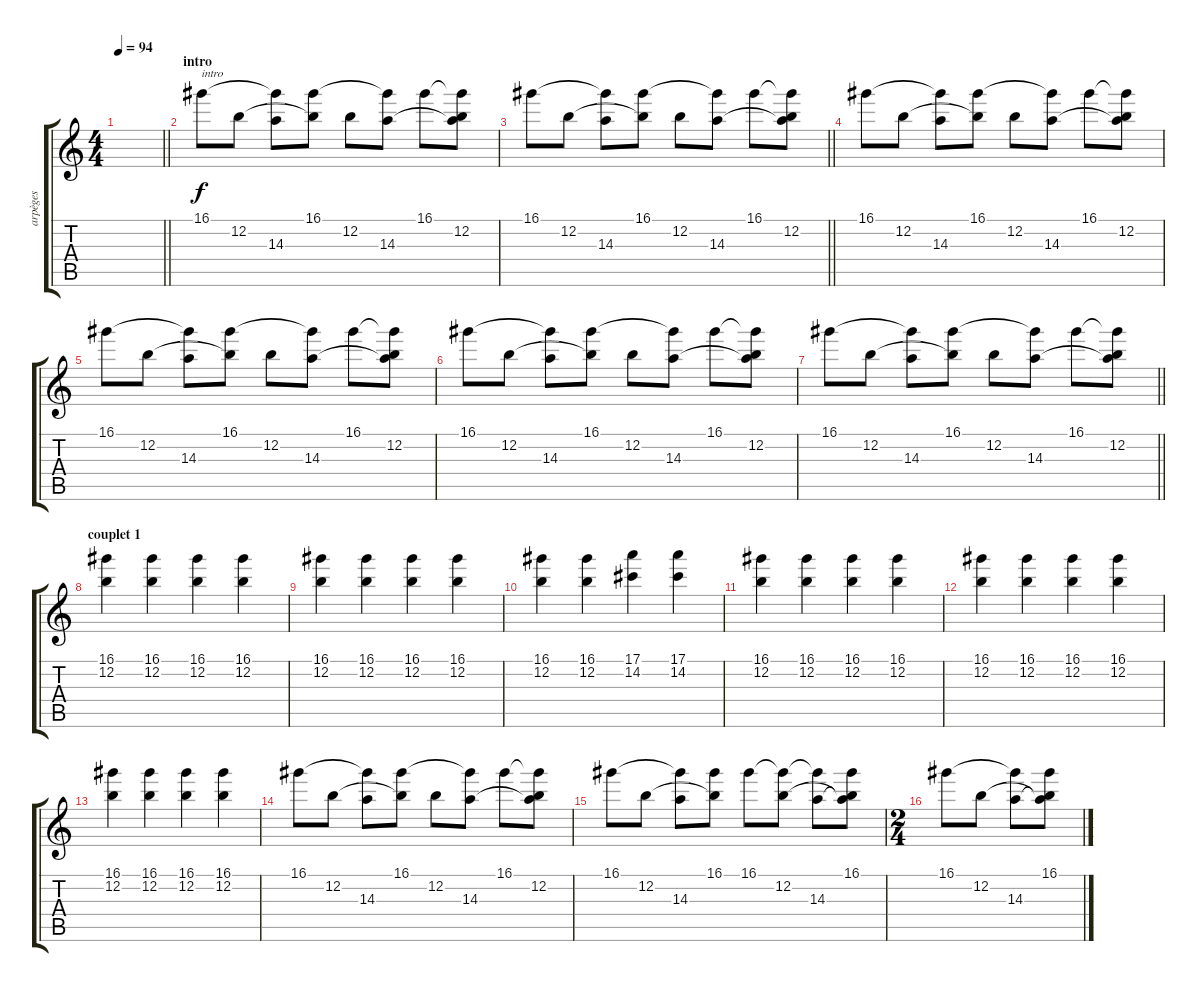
\track ("arpèges" "arpèges") {instrument electricguitarclean}
\staff {score tabs}
\tuning (E4 B3 G3 D3 A2 E2) {hide}
\ts (4 4)
\tempo 94
\clef g2
\barLineRight lightlight
\ks c
|
\section ("" "intro")
16.1.8{txt "intro"} 12.2.8 (16.1{t} 14.3).8 (16.1 12.2{t}).8 12.2.8 (16.1{t} 14.3).8 16.1.8 (16.1{t} 12.2 14.3{t}).8 |
\barLineRight lightlight
16.1.8 12.2.8 (16.1{t} 14.3).8 (16.1 12.2{t}).8 12.2.8 (16.1{t} 14.3).8 16.1.8 (16.1{t} 12.2 14.3{t}).8 |
16.1.8 12.2.8 (16.1{t} 14.3).8 (16.1 12.2{t}).8 12.2.8 (16.1{t} 14.3).8 16.1.8 (16.1{t} 12.2 14.3{t}).8 |
16.1.8 12.2.8 (16.1{t} 14.3).8 (16.1 12.2{t}).8 12.2.8 (16.1{t} 14.3).8 16.1.8 (16.1{t} 12.2 14.3{t}).8 |
16.1.8 12.2.8 (16.1{t} 14.3).8 (16.1 12.2{t}).8 12.2.8 (16.1{t} 14.3).8 16.1.8 (16.1{t} 12.2 14.3{t}).8 |
\barLineRight lightlight
16.1.8 12.2.8 (16.1{t} 14.3).8 (16.1 12.2{t}).8 12.2.8 (16.1{t} 14.3).8 16.1.8 (16.1{t} 12.2 14.3{t}).8 |
\section ("" "couplet 1")
(16.1 12.2).4 (16.1 12.2).4 (16.1 12.2).4 (16.1 12.2).4 |
(16.1 12.2).4 (16.1 12.2).4 (16.1 12.2).4 (16.1 12.2).4 |
(16.1 12.2).4 (16.1 12.2).4 (17.1 14.2).4 (17.1 14.2).4 |
(16.1 12.2).4 (16.1 12.2).4 (16.1 12.2).4 (16.1 12.2).4 |
(16.1 12.2).4 (16.1 12.2).4 (16.1 12.2).4 (16.1 12.2).4 |
(16.1 12.2).4 (16.1 12.2).4 (16.1 12.2).4 (16.1 12.2).4 |
16.1.8 12.2.8 (16.1{t} 14.3).8 (16.1 12.2{t}).8 12.2.8 (16.1{t} 14.3).8 16.1.8 (16.1{t} 12.2 14.3{t}).8 |
16.1.8 12.2.8 (16.1{t} 14.3).8 (16.1 12.2{t}).8 16.1.8 (16.1{t} 12.2).8 (16.1{t} 14.3).8 (16.1 12.2{t} 14.3{t}).8 |
\ts (2 4)
16.1.8 12.2.8 (16.1{t} 14.3).8 (16.1 12.2{t} 14.3{t}).8
